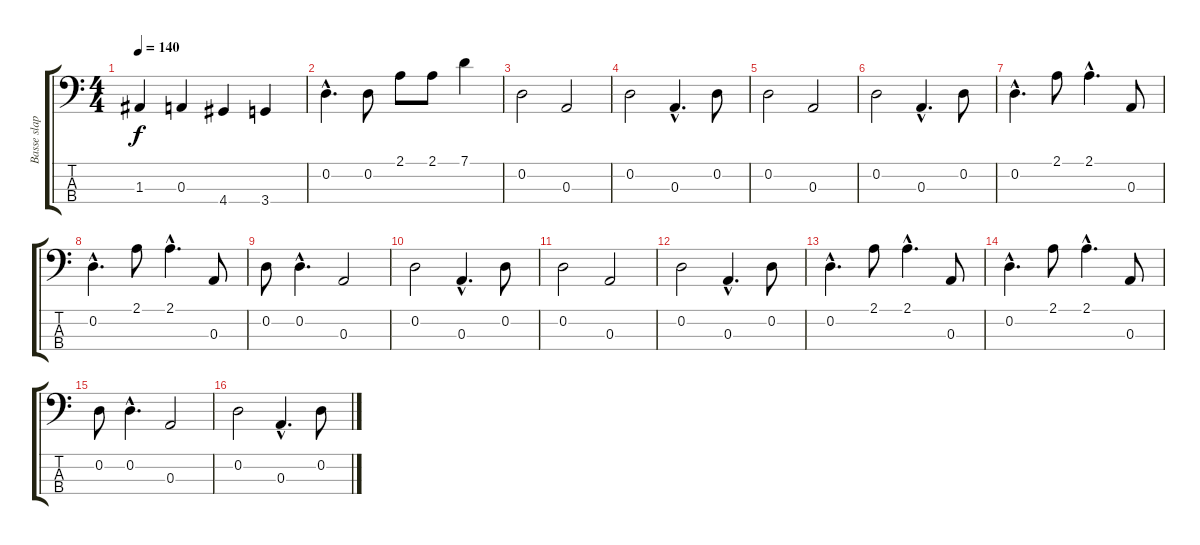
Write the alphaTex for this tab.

\track ("Basse slap " "Basse slap") {instrument slapbass1}
\staff {score tabs}
\tuning (G2 D2 A1 E1) {hide}
\ts (4 4)
\tempo 140
\clef f4
\ks c
1.3.4{dy f} 0.3.4 4.4.4 3.4.4 |
0.2{hac}.4{d} 0.2.8 2.1.8 2.1.8 7.1.4 |
0.2.2 0.3.2 |
0.2.2 0.3{hac}.4{d} 0.2.8 |
0.2.2 0.3.2 |
0.2.2 0.3{hac}.4{d} 0.2.8 |
0.2{hac}.4{d} 2.1.8 2.1{hac}.4{d} 0.3.8 |
0.2{hac}.4{d} 2.1.8 2.1{hac}.4{d} 0.3.8 |
0.2.8 0.2{hac}.4{d} 0.3.2 |
0.2.2 0.3{hac}.4{d} 0.2.8 |
0.2.2 0.3.2 |
0.2.2 0.3{hac}.4{d} 0.2.8 |
0.2{hac}.4{d} 2.1.8 2.1{hac}.4{d} 0.3.8 |
0.2{hac}.4{d} 2.1.8 2.1{hac}.4{d} 0.3.8 |
0.2.8 0.2{hac}.4{d} 0.3.2 |
0.2.2 0.3{hac}.4{d} 0.2.8
